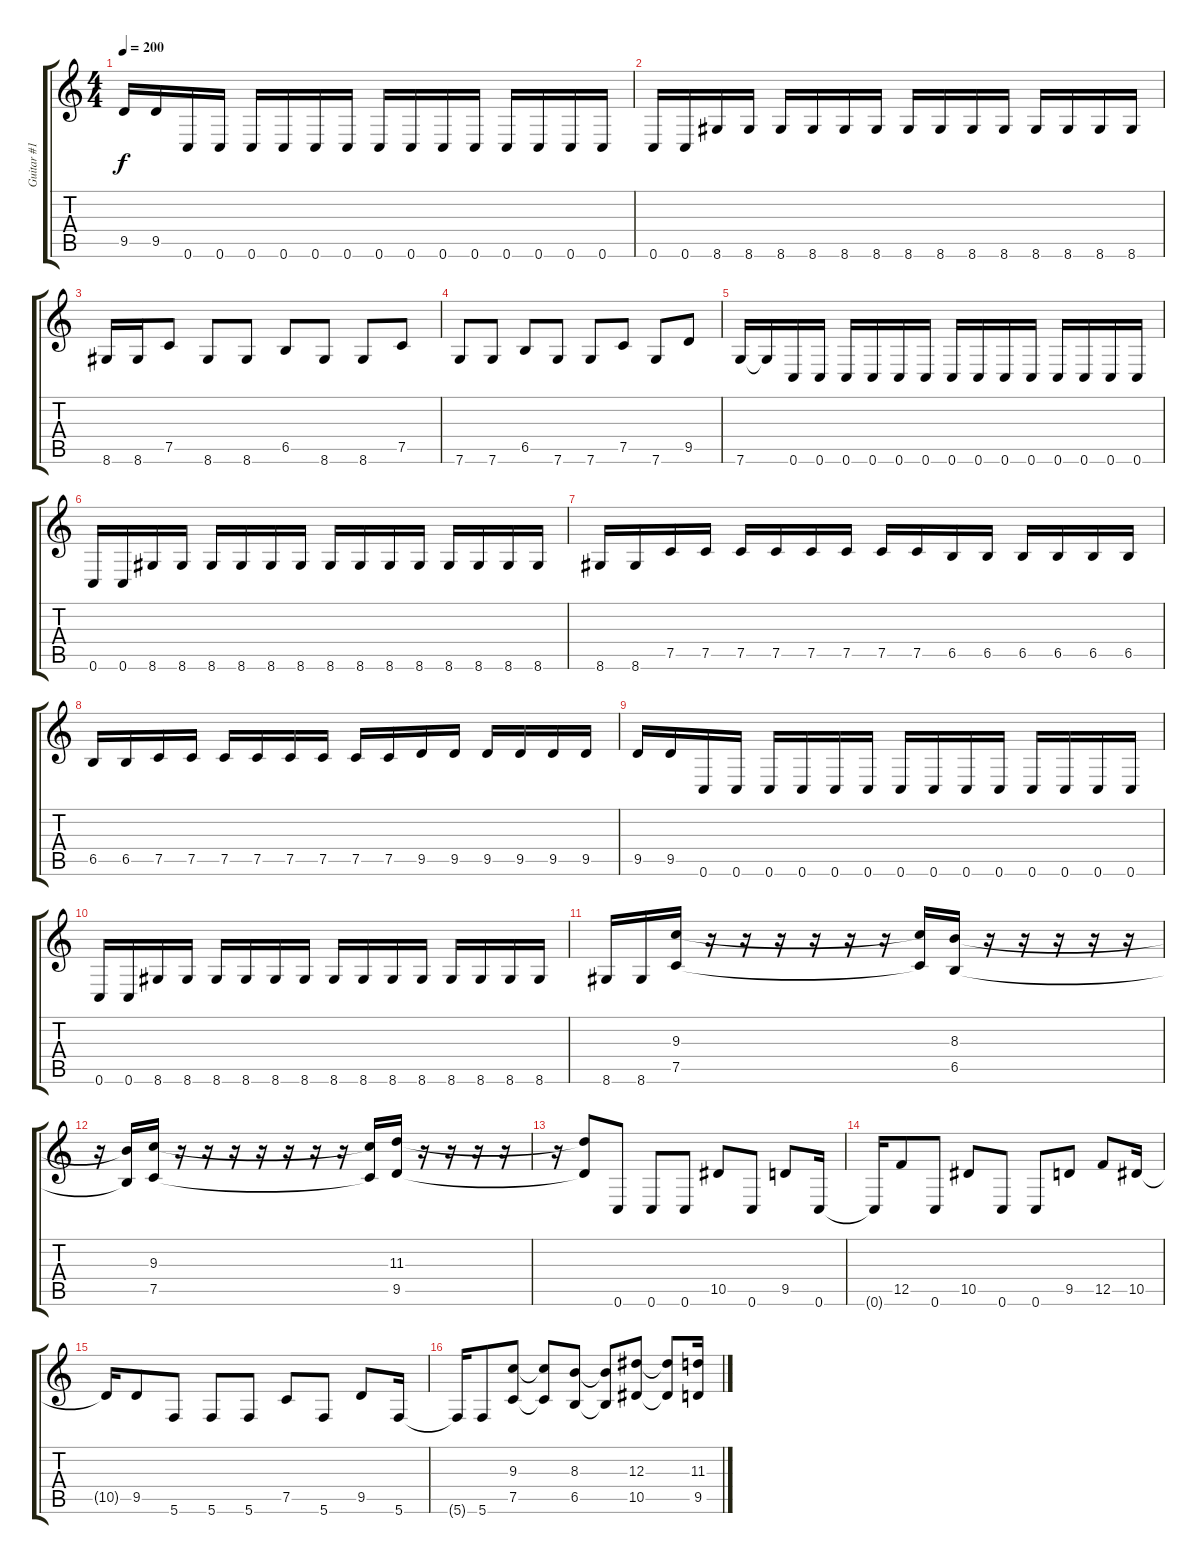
\track ("Guitar #1" "Guitar #1") {instrument distortionguitar}
\staff {score tabs}
\tuning (C4 G3 Eb3 Bb2 F2 C2) {hide}
\ts (4 4)
\tempo 200
\clef g2
\ks c
9.5.16{dy f} 9.5.16 0.6.16 0.6.16 0.6.16 0.6.16 0.6.16 0.6.16 0.6.16 0.6.16 0.6.16 0.6.16 0.6.16 0.6.16 0.6.16 0.6.16 |
0.6.16 0.6.16 8.6.16 8.6.16 8.6.16 8.6.16 8.6.16 8.6.16 8.6.16 8.6.16 8.6.16 8.6.16 8.6.16 8.6.16 8.6.16 8.6.16 |
8.6.16 8.6.16 7.5.8 8.6.8 8.6.8 6.5.8 8.6.8 8.6.8 7.5.8 |
7.6.8 7.6.8 6.5.8 7.6.8 7.6.8 7.5.8 7.6.8 9.5.8 |
7.6.16 7.6{t}.16 0.6.16 0.6.16 0.6.16 0.6.16 0.6.16 0.6.16 0.6.16 0.6.16 0.6.16 0.6.16 0.6.16 0.6.16 0.6.16 0.6.16 |
0.6.16 0.6.16 8.6.16 8.6.16 8.6.16 8.6.16 8.6.16 8.6.16 8.6.16 8.6.16 8.6.16 8.6.16 8.6.16 8.6.16 8.6.16 8.6.16 |
8.6.16 8.6.16 7.5.16 7.5.16 7.5.16 7.5.16 7.5.16 7.5.16 7.5.16 7.5.16 6.5.16 6.5.16 6.5.16 6.5.16 6.5.16 6.5.16 |
6.5.16 6.5.16 7.5.16 7.5.16 7.5.16 7.5.16 7.5.16 7.5.16 7.5.16 7.5.16 9.5.16 9.5.16 9.5.16 9.5.16 9.5.16 9.5.16 |
9.5.16 9.5.16 0.6.16 0.6.16 0.6.16 0.6.16 0.6.16 0.6.16 0.6.16 0.6.16 0.6.16 0.6.16 0.6.16 0.6.16 0.6.16 0.6.16 |
0.6.16 0.6.16 8.6.16 8.6.16 8.6.16 8.6.16 8.6.16 8.6.16 8.6.16 8.6.16 8.6.16 8.6.16 8.6.16 8.6.16 8.6.16 8.6.16 |
8.6.16 8.6.16 (9.3 7.5).16 r.16 r.16 r.16 r.16 r.16 r.16 (9.3{t} 7.5{t}).16 (8.3 6.5).16 r.16 r.16 r.16 r.16 r.16 |
r.16 (8.3{t} 6.5{t}).16 (9.3 7.5).16 r.16 r.16 r.16 r.16 r.16 r.16 r.16 (9.3{t} 7.5{t}).16 (11.3 9.5).16 r.16 r.16 r.16 r.16 |
r.16 (11.3{t} 9.5{t}).8 0.6.8 0.6.8 0.6.8 10.5.8 0.6.8 9.5.8 0.6.16 |
0.6{t}.16 12.5.8 0.6.8 10.5.8 0.6.8 0.6.8 9.5.8 12.5.8 10.5.16 |
10.5{t}.16 9.5.8 5.6.8 5.6.8 5.6.8 7.5.8 5.6.8 9.5.8 5.6.16 |
5.6{t}.16 5.6.8 (9.3 7.5).8 (9.3{t} 7.5{t}).8 (8.3 6.5).8 (8.3{t} 6.5{t}).8 (12.3 10.5).8 (12.3{t} 10.5{t}).8 (11.3 9.5).16
